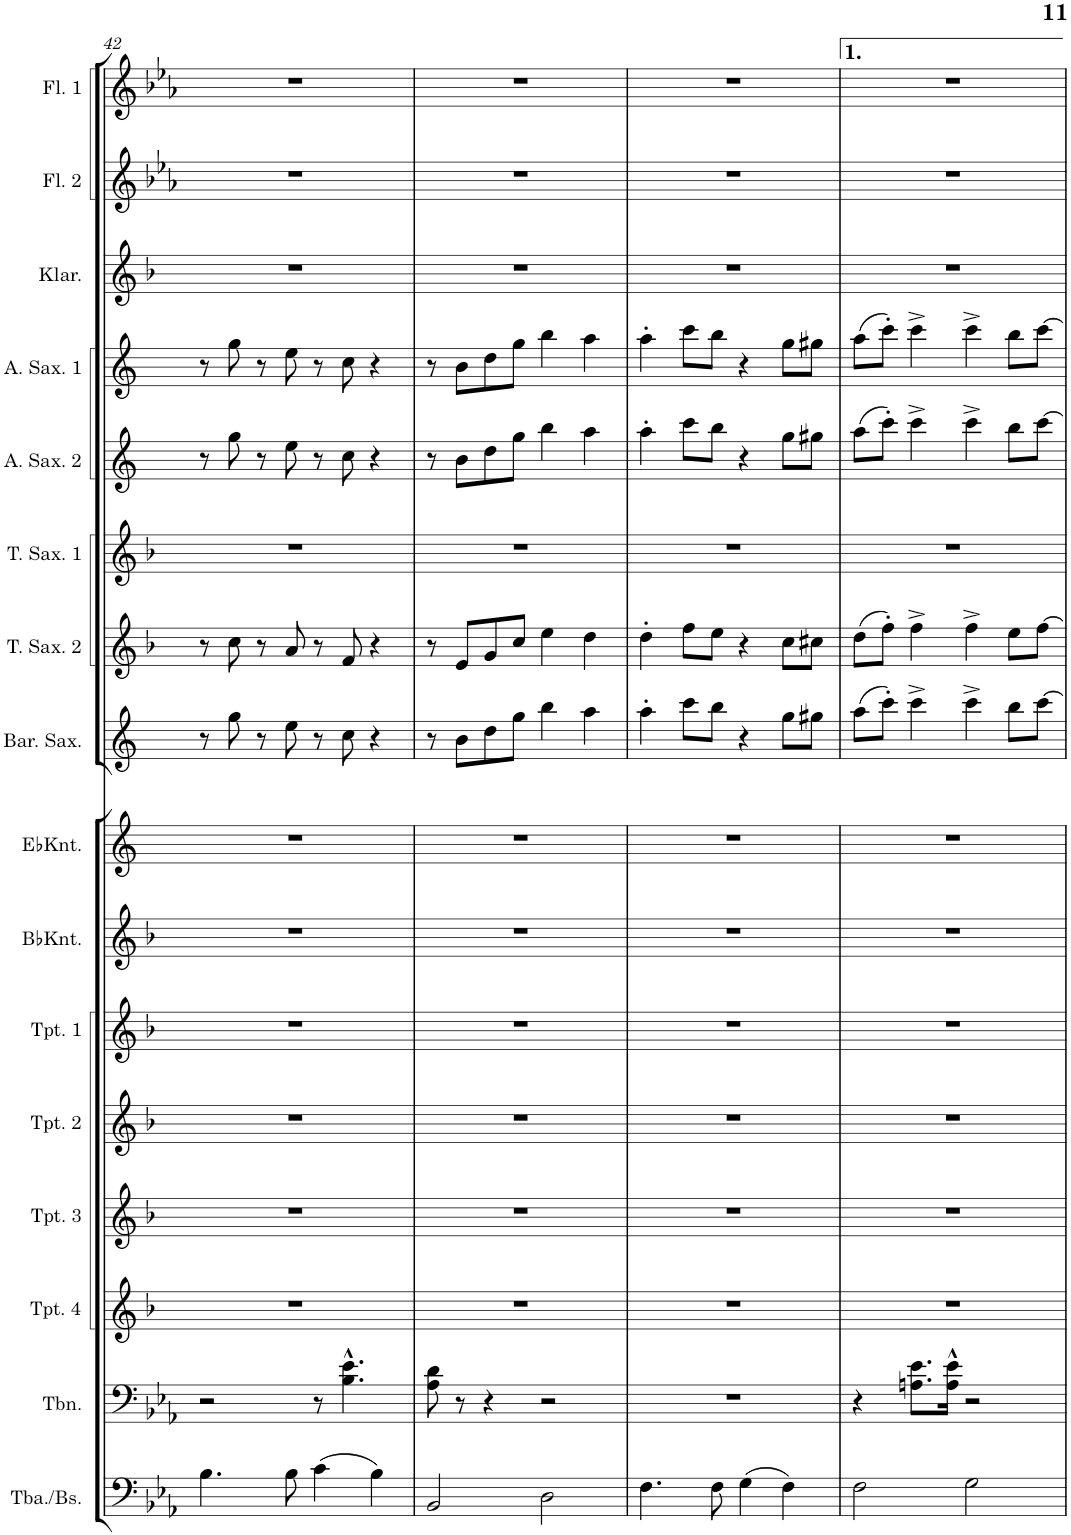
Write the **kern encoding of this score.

**kern	**kern	**kern	**kern	**kern	**kern	**kern	**kern	**kern	**kern	**kern	**kern	**kern	**kern	**kern	**kern
*part16	*part15	*part14	*part13	*part12	*part11	*part10	*part9	*part8	*part7	*part6	*part5	*part4	*part3	*part2	*part1
*staff16	*staff15	*staff14	*staff13	*staff12	*staff11	*staff10	*staff9	*staff8	*staff7	*staff6	*staff5	*staff4	*staff3	*staff2	*staff1
*I"Tuba/Elbas	*I"Tromboner	*I"Trumpet 4	*I"Trumpet 3	*I"Trumpet 2	*I"Trumpet 1	*I"Bb Kornett	*I"Eb Kornett	*I"Barytonsax	*I"Tenosax 2	*I"Tenorsax 1	*I"Altsax 2	*I"Altsax 1	*I"Klantinetter	*I"Flöjt 2	*I"Flöjt 1
*I'Tba./Bs.	*I'Tbn.	*I'Tpt. 4	*I'Tpt. 3	*I'Tpt. 2	*I'Tpt. 1	*I'BbKnt.	*I'EbKnt.	*I'Bar. Sax.	*I'T. Sax. 2	*I'T. Sax. 1	*I'A. Sax. 2	*I'A. Sax. 1	*I'Klar.	*I'Fl. 2	*I'Fl. 1
!!LO:PB:g=z
*clefF4	*clefF4	*clefG2	*clefG2	*clefG2	*clefG2	*clefG2	*clefG2	*clefG2	*clefG2	*clefG2	*clefG2	*clefG2	*clefG2	*clefG2	*clefG2
*	*	*Trd1c2	*Trd1c2	*Trd1c2	*Trd1c2	*Trd1c2	*Trd-2c-3	*Trd12c21	*Trd8c14	*Trd8c14	*Trd5c9	*Trd5c9	*Trd1c2	*	*
*k[b-e-a-]	*k[b-e-a-]	*k[b-]	*k[b-]	*k[b-]	*k[b-]	*k[b-]	*k[]	*k[]	*k[b-]	*k[b-]	*k[]	*k[]	*k[b-]	*k[b-e-a-]	*k[b-e-a-]
*M2/2	*M2/2	*M2/2	*M2/2	*M2/2	*M2/2	*M2/2	*M2/2	*M2/2	*M2/2	*M2/2	*M2/2	*M2/2	*M2/2	*M2/2	*M2/2
*met(c|)	*met(c|)	*met(c|)	*met(c|)	*met(c|)	*met(c|)	*met(c|)	*met(c|)	*met(c|)	*met(c|)	*met(c|)	*met(c|)	*met(c|)	*met(c|)	*met(c|)	*met(c|)
=42	=42	=42	=42	=42	=42	=42	=42	=42	=42	=42	=42	=42	=42	=42	=42
4.B-\	2r	1r	1r	1r	1r	1r	1r	8r	8r	1r	8r	8r	1r	1r	1r
.	.	.	.	.	.	.	.	8gg\	8cc\	.	8gg\	8gg\	.	.	.
.	.	.	.	.	.	.	.	8r	8r	.	8r	8r	.	.	.
8B-\	.	.	.	.	.	.	.	8ee\	8a/	.	8ee\	8ee\	.	.	.
(4c\	8r	.	.	.	.	.	.	8r	8r	.	8r	8r	.	.	.
.	4.B-\^^ 4.e-\^^	.	.	.	.	.	.	8cc\	8f/	.	8cc\	8cc\	.	.	.
4B-\)	.	.	.	.	.	.	.	4r	4r	.	4r	4r	.	.	.
=43	=43	=43	=43	=43	=43	=43	=43	=43	=43	=43	=43	=43	=43	=43	=43
2BB-/	8A-\ 8d\	1r	1r	1r	1r	1r	1r	8r	8r	1r	8r	8r	1r	1r	1r
.	8r	.	.	.	.	.	.	8b\L	8e/L	.	8b\L	8b\L	.	.	.
.	4r	.	.	.	.	.	.	8dd\	8g/	.	8dd\	8dd\	.	.	.
.	.	.	.	.	.	.	.	8gg\J	8cc/J	.	8gg\J	8gg\J	.	.	.
2D\	2r	.	.	.	.	.	.	4bb\	4ee\	.	4bb\	4bb\	.	.	.
.	.	.	.	.	.	.	.	4aa\	4dd\	.	4aa\	4aa\	.	.	.
=44	=44	=44	=44	=44	=44	=44	=44	=44	=44	=44	=44	=44	=44	=44	=44
4.F\	1r	1r	1r	1r	1r	1r	1r	4aa'\	4dd'\	1r	4aa'\	4aa'\	1r	1r	1r
.	.	.	.	.	.	.	.	8ccc\L	8ff\L	.	8ccc\L	8ccc\L	.	.	.
8F\	.	.	.	.	.	.	.	8bb\J	8ee\J	.	8bb\J	8bb\J	.	.	.
(4G\	.	.	.	.	.	.	.	4r	4r	.	4r	4r	.	.	.
4F\)	.	.	.	.	.	.	.	8gg\L	8cc\L	.	8gg\L	8gg\L	.	.	.
.	.	.	.	.	.	.	.	8gg#X\J	8cc#X\J	.	8gg#X\J	8gg#X\J	.	.	.
=45	=45	=45	=45	=45	=45	=45	=45	=45	=45	=45	=45	=45	=45	=45	=45
2F\	4r	1r	1r	1r	1r	1r	1r	(8aa\L	(8dd\L	1r	(8aa\L	(8aa\L	1r	1r	1r
.	.	.	.	.	.	.	.	8ccc'\J)	8ff'\J)	.	8ccc'\J)	8ccc'\J)	.	.	.
.	8.An\ 8.e-\L	.	.	.	.	.	.	4ccc^\	4ff^\	.	4ccc^\	4ccc^\	.	.	.
.	16A\^^ 16e-\^^Jk	.	.	.	.	.	.	.	.	.	.	.	.	.	.
2G\	2r	.	.	.	.	.	.	4ccc^\	4ff^\	.	4ccc^\	4ccc^\	.	.	.
.	.	.	.	.	.	.	.	8bb\L	8ee\L	.	8bb\L	8bb\L	.	.	.
.	.	.	.	.	.	.	.	[8ccc\J	[8ff\J	.	[8ccc\J	[8ccc\J	.	.	.
=	=	=	=	=	=	=	=	=	=	=	=	=	=	=	=
*-	*-	*-	*-	*-	*-	*-	*-	*-	*-	*-	*-	*-	*-	*-	*-
